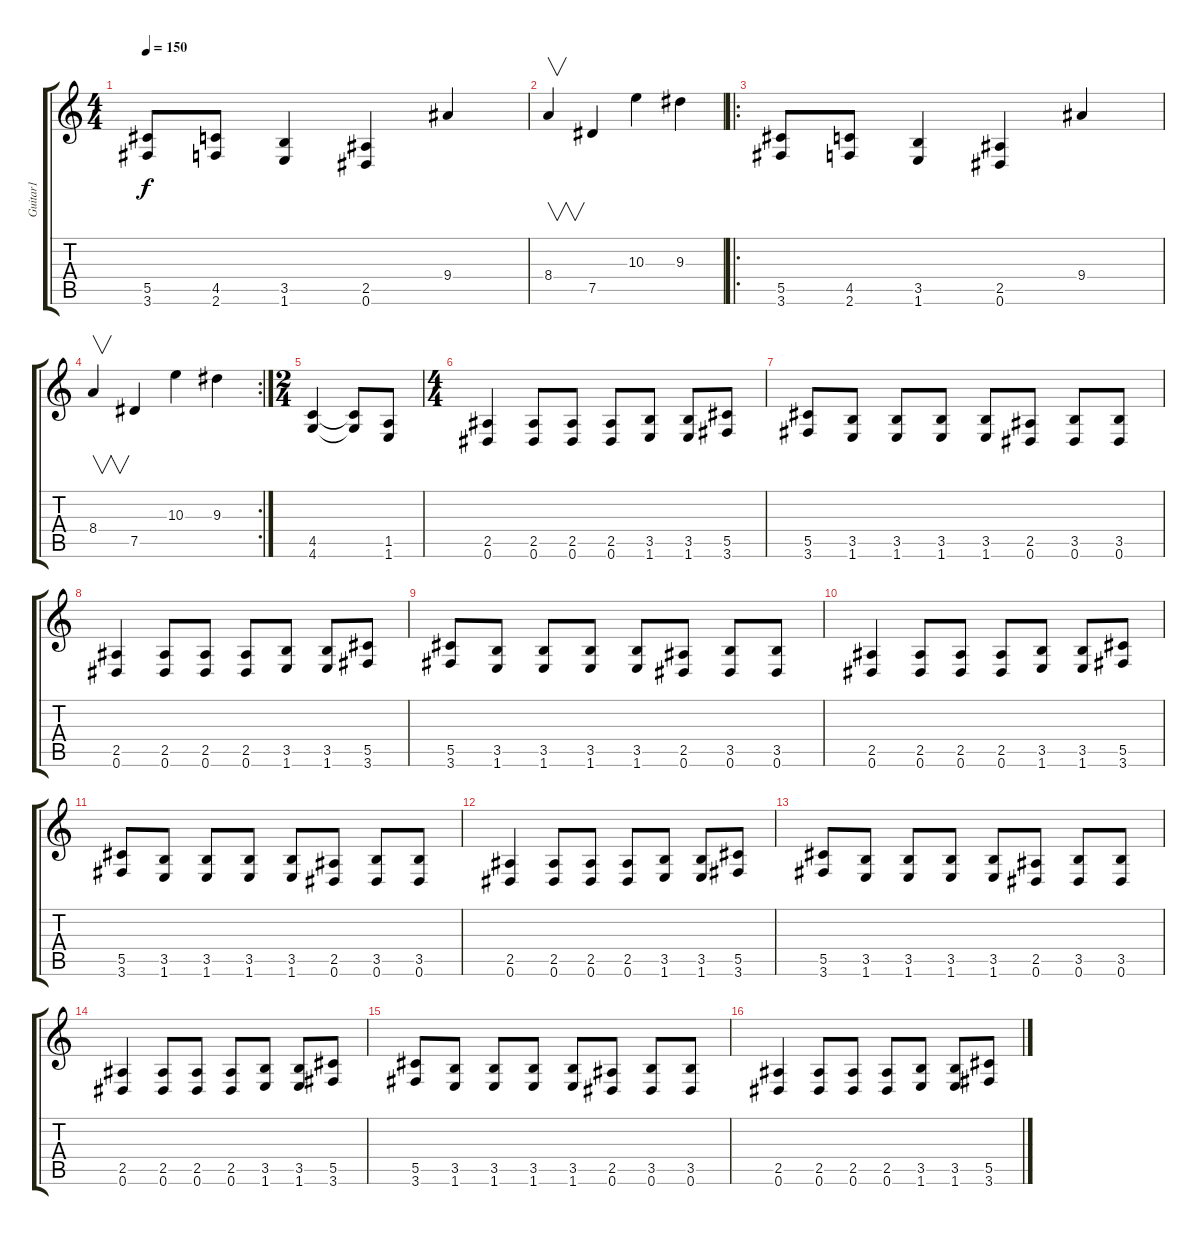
\track ("Guitar1" "Guitar1") {instrument distortionguitar}
\staff {score tabs}
\tuning (Eb4 Bb3 Gb3 Db3 Ab2 Eb2) {hide}
\ts (4 4)
\tempo 150
\clef g2
\ks c
(5.5 3.6).8{dy f} (4.5 2.6).8 (3.5 1.6).4 (2.5 0.6).4 9.4.4 |
8.4.4{v} 7.5.4 10.3.4 9.3.4 |
\ro
(5.5 3.6).8 (4.5 2.6).8 (3.5 1.6).4 (2.5 0.6).4 9.4.4 |
\rc 2
8.4.4{v} 7.5.4 10.3.4 9.3.4 |
\ts (2 4)
(4.5 4.6).4 (4.5{t} 4.6{t}).8 (1.5 1.6).8 |
\ts (4 4)
(2.5 0.6).4 (2.5 0.6).8 (2.5 0.6).8 (2.5 0.6).8 (3.5 1.6).8 (3.5 1.6).8 (5.5 3.6).8 |
(5.5 3.6).8 (3.5 1.6).8 (3.5 1.6).8 (3.5 1.6).8 (3.5 1.6).8 (2.5 0.6).8 (3.5 0.6).8 (3.5 0.6).8 |
(2.5 0.6).4 (2.5 0.6).8 (2.5 0.6).8 (2.5 0.6).8 (3.5 1.6).8 (3.5 1.6).8 (5.5 3.6).8 |
(5.5 3.6).8 (3.5 1.6).8 (3.5 1.6).8 (3.5 1.6).8 (3.5 1.6).8 (2.5 0.6).8 (3.5 0.6).8 (3.5 0.6).8 |
(2.5 0.6).4 (2.5 0.6).8 (2.5 0.6).8 (2.5 0.6).8 (3.5 1.6).8 (3.5 1.6).8 (5.5 3.6).8 |
(5.5 3.6).8 (3.5 1.6).8 (3.5 1.6).8 (3.5 1.6).8 (3.5 1.6).8 (2.5 0.6).8 (3.5 0.6).8 (3.5 0.6).8 |
(2.5 0.6).4 (2.5 0.6).8 (2.5 0.6).8 (2.5 0.6).8 (3.5 1.6).8 (3.5 1.6).8 (5.5 3.6).8 |
(5.5 3.6).8 (3.5 1.6).8 (3.5 1.6).8 (3.5 1.6).8 (3.5 1.6).8 (2.5 0.6).8 (3.5 0.6).8 (3.5 0.6).8 |
(2.5 0.6).4 (2.5 0.6).8 (2.5 0.6).8 (2.5 0.6).8 (3.5 1.6).8 (3.5 1.6).8 (5.5 3.6).8 |
(5.5 3.6).8 (3.5 1.6).8 (3.5 1.6).8 (3.5 1.6).8 (3.5 1.6).8 (2.5 0.6).8 (3.5 0.6).8 (3.5 0.6).8 |
(2.5 0.6).4 (2.5 0.6).8 (2.5 0.6).8 (2.5 0.6).8 (3.5 1.6).8 (3.5 1.6).8 (5.5 3.6).8
